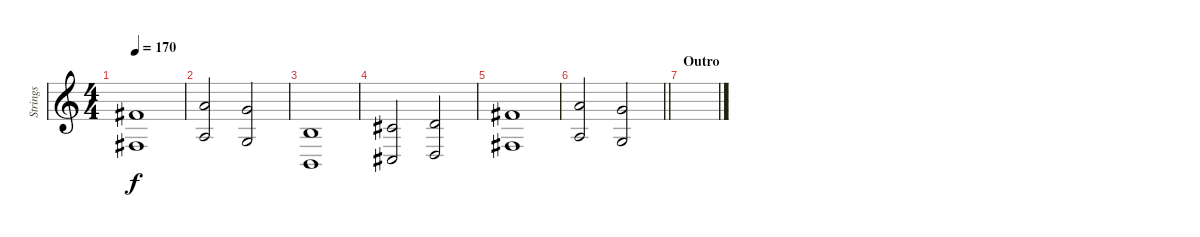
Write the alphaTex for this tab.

\track ("Strings" "Strings") {instrument stringensemble1}
\staff {score}
\tuning (Eb4 Bb3 Gb3 Db3 Ab2 Eb2) {hide}
\ts (4 4)
\tempo 170
\clef g2
\ks c
(12.3 10.5).1{dy f} |
(15.3 13.5).2 (13.3 11.5).2 |
(5.3 3.5).1 |
(7.3 5.5).2 (8.3 6.5).2 |
(12.3 10.5).1 |
\barLineRight lightlight
(15.3 13.5).2 (13.3 11.5).2 |
\section ("" "Outro")
